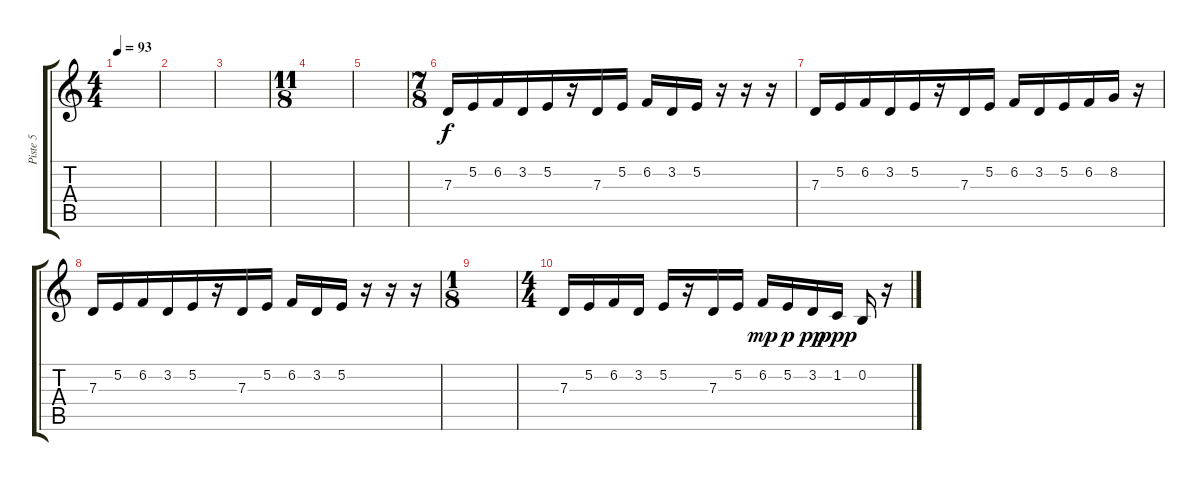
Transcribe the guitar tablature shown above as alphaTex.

\track ("Piste 5" "Piste 5") {instrument acousticgrandpiano}
\staff {score tabs}
\tuning (E4 B3 G3 D3 A2 E2) {hide}
\ts (4 4)
\tempo 93
\clef g2
\ks c
|
|
|
\ts (11 8)
|
|
\ts (7 8)
7.3.16{dy f instrument stringensemble1} 5.2.16 6.2.16 3.2.16 5.2.16 r.16 7.3.16 5.2.16 6.2.16 3.2.16 5.2.16 r.16 r.16 r.16 |
7.3.16 5.2.16 6.2.16 3.2.16 5.2.16 r.16 7.3.16 5.2.16 6.2.16 3.2.16 5.2.16 6.2.16 8.2.16 r.16 |
7.3.16 5.2.16 6.2.16 3.2.16 5.2.16 r.16 7.3.16 5.2.16 6.2.16 3.2.16 5.2.16 r.16 r.16 r.16 |
\ts (1 8)
|
\ts (4 4)
7.3.16 5.2.16 6.2.16 3.2.16 5.2.16 r.16 7.3.16 5.2.16 6.2.16{dy mp} 5.2.16{dy p} 3.2.16{dy pp} 1.2.16{dy ppp} 0.2.16 r.16
